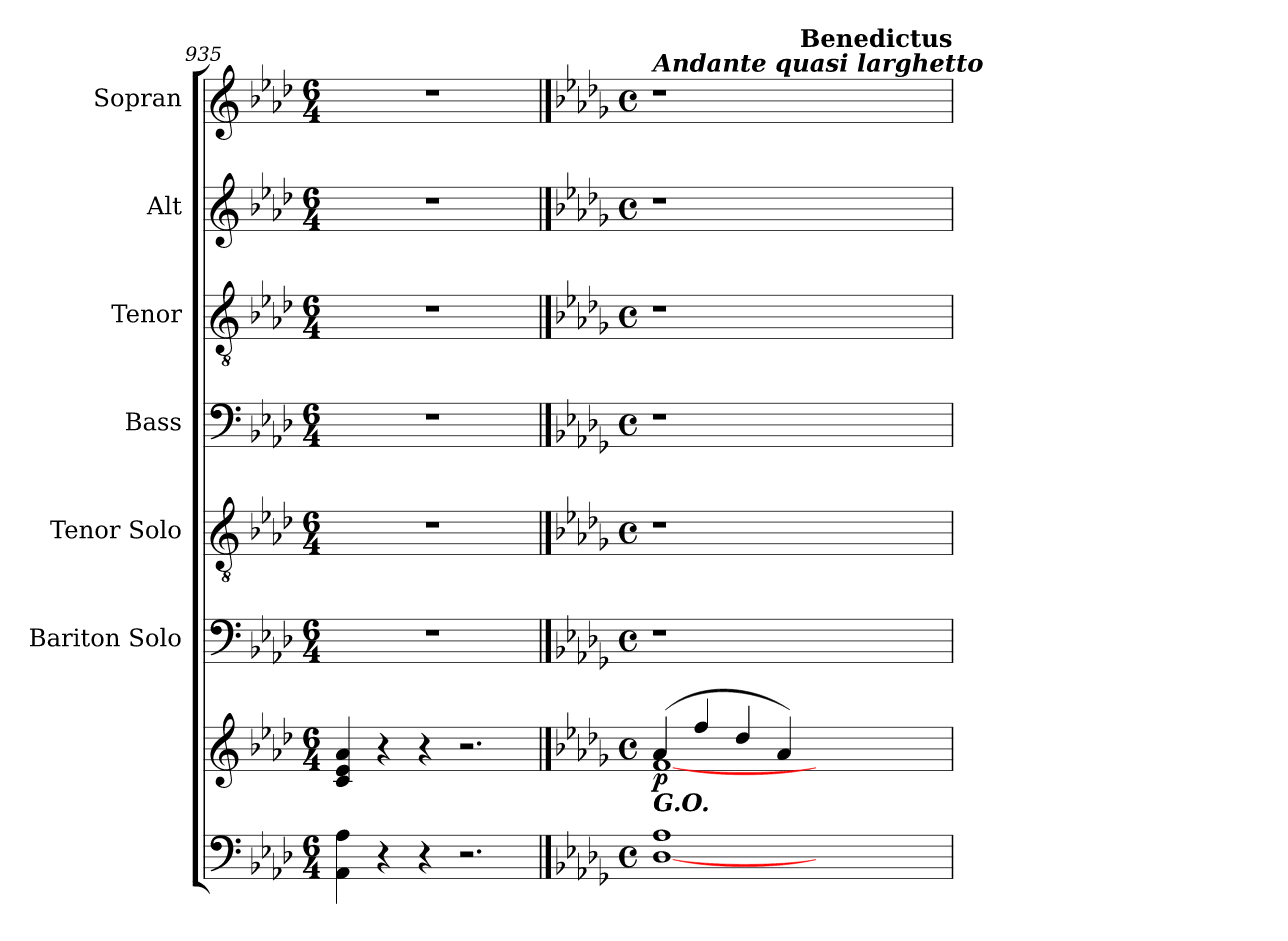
**kern	**kern	**dynam	**kern	**kern	**kern	**kern	**kern	**kern
*part7	*part7	*part7	*part6	*part5	*part4	*part3	*part2	*part1
*staff8	*staff7	*staff7/8	*staff6	*staff5	*staff4	*staff3	*staff2	*staff1
*	*	*	*I"Bariton Solo	*I"Tenor Solo	*I"Bass	*I"Tenor	*I"Alt	*I"Sopran
*	*	*	*	*	*I'B.	*I'T.	*I'A.	*I'S.
*clefF4	*clefG2	*	*clefF4	*clefGv2	*clefF4	*clefGv2	*clefG2	*clefG2
*k[b-e-a-d-]	*k[b-e-a-d-]	*	*k[b-e-a-d-]	*k[b-e-a-d-]	*k[b-e-a-d-]	*k[b-e-a-d-]	*k[b-e-a-d-]	*k[b-e-a-d-]
*A-:	*A-:	*	*A-:	*A-:	*A-:	*A-:	*A-:	*A-:
*M6/4	*M6/4	*	*M6/4	*M6/4	*M6/4	*M6/4	*M6/4	*M6/4
=935	=935	=935	=935	=935	=935	=935	=935	=935
4AA-\ 4A-\	4c/ 4e-/ 4a-/	.	1.r	1.r	1.r	1.r	1.r	1.r
4r	4r	.	.	.	.	.	.	.
4r	4r	.	.	.	.	.	.	.
2.r	2.r	.	.	.	.	.	.	.
!!LO:PB:g=z
==936	==936	==936	==936	==936	==936	==936	==936	==936
*k[b-e-a-d-g-]	*k[b-e-a-d-g-]	*	*k[b-e-a-d-g-]	*k[b-e-a-d-g-]	*k[b-e-a-d-g-]	*k[b-e-a-d-g-]	*k[b-e-a-d-g-]	*k[b-e-a-d-g-]
*D-:	*D-:	*	*D-:	*D-:	*D-:	*D-:	*D-:	*D-:
*M4/4	*M4/4	*	*M4/4	*M4/4	*M4/4	*M4/4	*M4/4	*M4/4
*met(c)	*met(c)	*	*met(c)	*met(c)	*met(c)	*met(c)	*met(c)	*met(c)
*^	*^	*	*	*	*	*	*	*
!	!	!	!	!	!	!	!	!	!	!LO:TX:a:Bi:t=Andante quasi larghetto
!	!	!LO:TX:b:Bi:t=G.O.	!	!	!	!	!	!	!	!
!	!	!	!	!LO:DY:b	!	!	!	!	!	!
1A-	[<1D-	(4a-/	[<1f	p	1r	1r	1r	1r	1r	1r
.	.	4ff/	.	.	.	.	.	.	.	.
.	.	4dd-/	.	.	.	.	.	.	.	.
.	.	4a-/)	.	.	.	.	.	.	.	.
1..ryy	1..ryy	1..ryy	1..ryy	.	1..ryy	1..ryy	1..ryy	1..ryy	1..ryy	1..ryy
!	!	!	!	!	!	!	!	!	!	!LO:TX:a:B:t=Benedictus
*v	*v	*	*	*	*	*	*	*	*	*
*	*v	*v	*	*	*	*	*	*	*
=	=	=	=	=	=	=	=	=
*-	*-	*-	*-	*-	*-	*-	*-	*-
